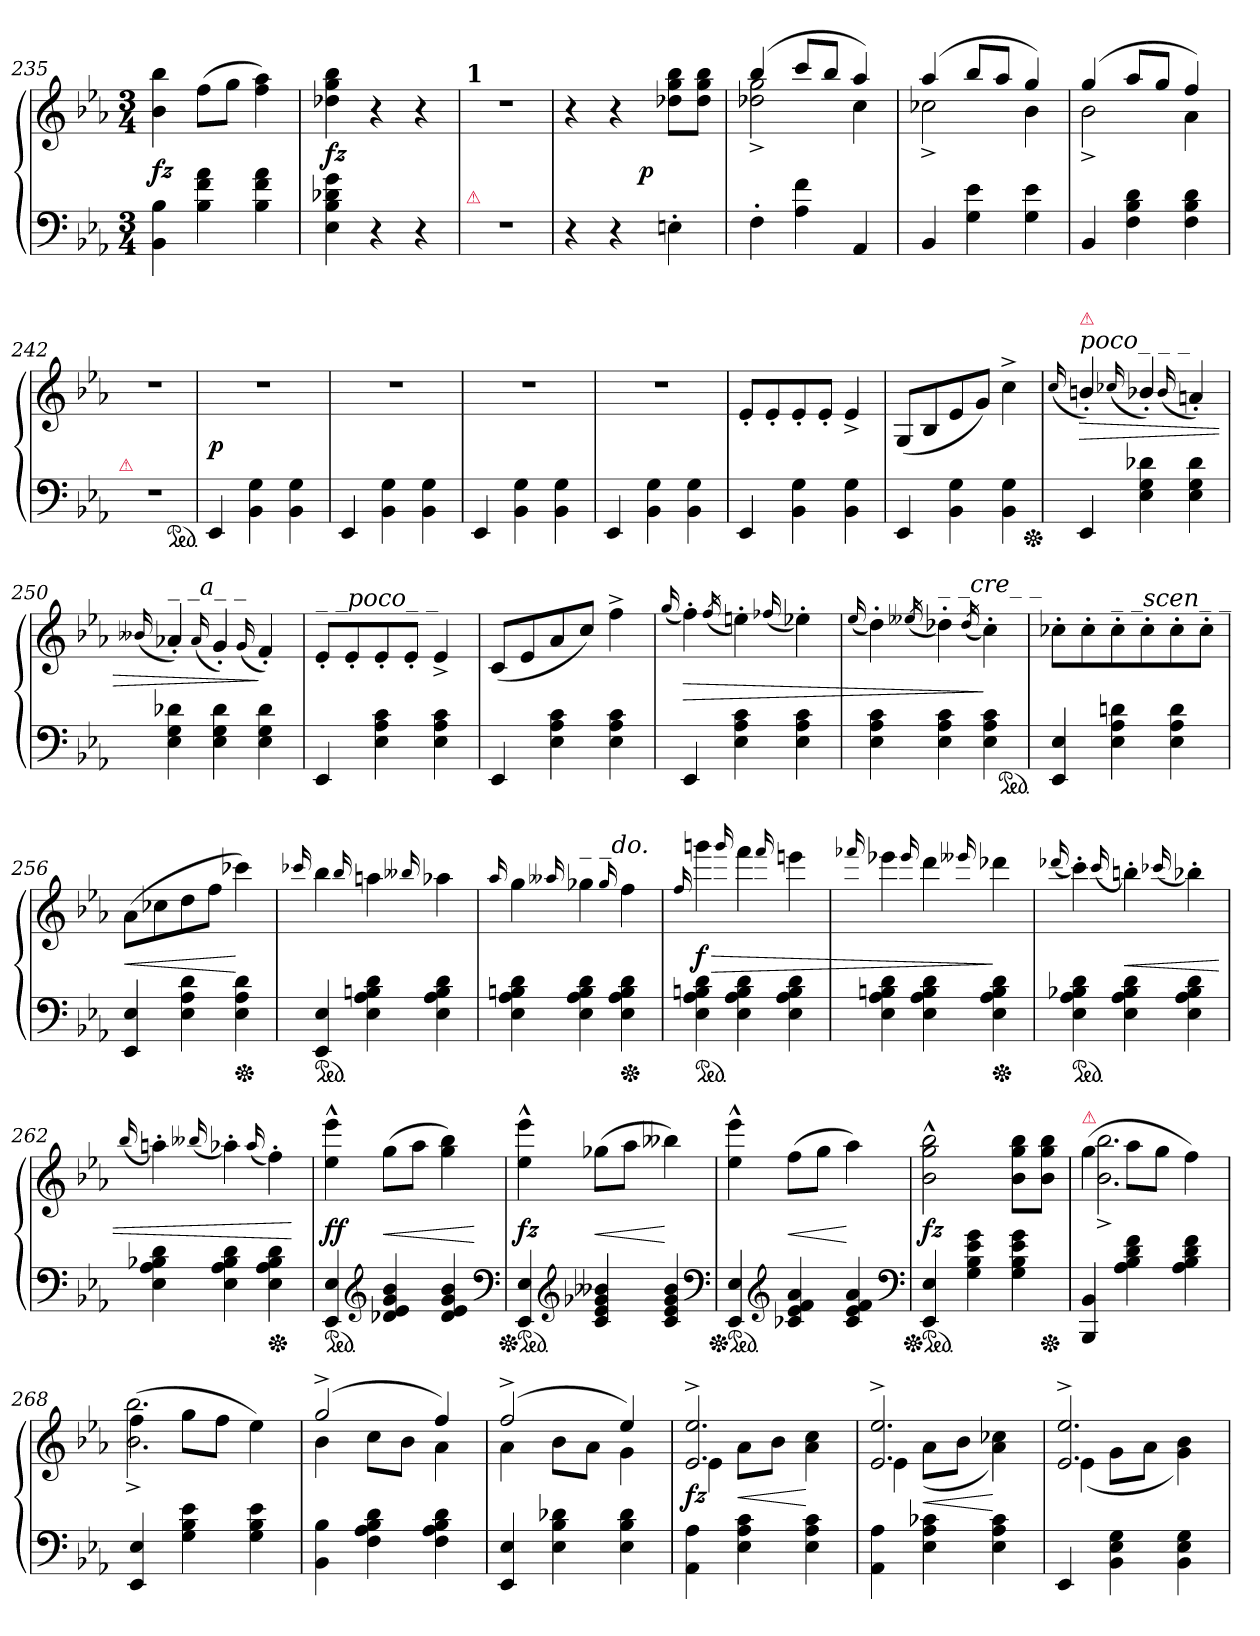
**kern	**kern	**dynam
*part1	*part1	*part1
*staff2	*staff1	*staff1/2
*clefF4	*clefG2	*
*k[b-e-a-]	*k[b-e-a-]	*
*M3/4	*M3/4	*
=235	=235	=235
4BB- 4B-	4b- 4bb-	fz
4B- 4f 4a-	(8ffL	.
.	8ggJ	.
4B- 4f 4a-	4ff 4aa-)	.
=236	=236	=236
4E- 4B- 4d-X 4g	4dd-X 4gg 4bb-	fz
4r	4r	.
4r	4r	.
=237	=237	=237
!	!LO:TX:a:B:t=1	!
!LO:TX:a:color=crimson:t=⚠	!	!
2.rF	2.rdd	.
=238	=238	=238
*	*^	*
4r	4r	4.ryy	.
4r	4r	.	.
.	.	4.ryy	p
4En'	8dd-X 8gg 8bb-L	.	.
.	8dd- 8gg 8bb-J	.	.
=239	=239	=239	=239
4F'	(4bb-	2dd-X^ 2gg^	.
4A- 4f	8cccL	.	.
.	8bb-J	.	.
4AA-	4aa-)	4cc	.
=240	=240	=240	=240
4BB-	(4aa-	2cc-X^	.
4G 4e-	8bb-L	.	.
.	8aa-J	.	.
4G 4e-	4gg)	4b-	.
=241	=241	=241	=241
4BB-	(4gg	2b-^	.
4F 4B- 4d	8aa-L	.	.
.	8ggJ	.	.
4F 4B- 4d	4ff)	4a-	.
=242	=242	=242	=242
!	!LO:TX:a:B:t=1	!	!
!LO:TX:a:color=crimson:t=⚠	!	!	!
*	*v	*v	*
2.rF	2.rdd	.
*ped	*	*
=243	=243	=243
4EE-	2.rdd	p
4BB- 4G	.	.
4BB- 4G	.	.
=244	=244	=244
4EE-	2.rdd	.
4BB- 4G	.	.
4BB- 4G	.	.
=245	=245	=245
4EE-	2.rdd	.
4BB- 4G	.	.
4BB- 4G	.	.
=246	=246	=246
4EE-	2.rdd	.
4BB- 4G	.	.
4BB- 4G	.	.
=247	=247	=247
4EE-	8e-'L	.
.	8e-'	.
4BB- 4G	8e-'	.
.	8e-'J	.
4BB- 4G	4e-^	.
=248	=248	=248
4EE-	(8GL	.
.	8B-	.
4BB- 4G	8e-	.
.	8gJ)	.
4BB- 4G	4cc^	.
*Xped	*	*
=249	=249	=249
.	(16qqcc/	.
!	!LO:TX:a:i:t=poco_ _ _	!
!	!LO:TX:a:color=crimson:t=⚠	!
4EE-	4bn'/)	>
.	(16qqcc-X/	.
4E- 4G 4d-X	4b-X'/)	.
.	(16qqb-/	.
4E- 4G 4d-	4an')	.
=250	=250	=250
.	(16qqb--X/	.
!	!LO:TX:a:i:t=_ _a_ _	!
4E- 4G 4d-X	4a-X')	.
.	(16qqa-/	.
4E- 4G 4d-	4g')	.
.	(16qqg/	.
4E- 4G 4d-	4f')	]
=251	=251	=251
!	!LO:TX:a:i:t=_ _poco_ _	!
4EE-	8e-'L	.
.	8e-'	.
4E- 4A- 4c	8e-'	.
.	8e-'J	.
4E- 4A- 4c	4e-^	.
=252	=252	=252
4EE-	(8cL	.
.	8e-	.
4E- 4A- 4c	8a-	.
.	8ccJ)	.
4E- 4A- 4c	4ff^<	.
=253	=253	=253
.	(16qqgg/	.
4EE-	4ff')	>
.	(16qff/	.
4E- 4A- 4c	4een')	.
.	(16qqff-X/	.
4E- 4A- 4c	4ee-X')	.
=254	=254	=254
.	(16qqee-/	.
4E- 4A- 4c	4dd')	.
.	(16qee--X/	.
!	!LO:TX:a:i:t=_ _cre_ _	!
4E- 4A- 4c	4dd-X')	.
.	(16qdd-/	.
4E- 4A- 4c	4cc')	]
*ped	*	*
=255	=255	=255
4EE- 4E-	8cc-X'L	.
.	8cc-'	.
!	!LO:TX:a:i:t=_ _scen_ _	!
4E- 4A- 4dn	8cc-'	.
.	8cc-'	.
4E- 4A- 4d	8cc-'	.
.	8cc-'J	.
=256	=256	=256
4EE- 4E-	(>8a-L	<
.	8cc-X	.
4E- 4A- 4d	8dd	.
.	8ffJ	.
*Xped	*	*
4E- 4A- 4d	4ccc-X)	[
=257	=257	=257
.	16qqccc-X/	.
*ped	*	*
4EE- 4E-	4bb-	.
.	16qqbb-/	.
4E- 4A- 4Bn 4d	4aan	.
.	16qqbb--X/	.
4E- 4A- 4B 4d	4aa-X	.
=258	=258	=258
.	16qqaa-/	.
4E- 4A- 4Bn 4d	4gg	.
.	16qqaa--X/	.
!	!LO:TX:a:i:t=_ _do.	!
4E- 4A- 4B 4d	4gg-X	.
.	16qqgg-/	.
*Xped	*	*
4E- 4A- 4B 4d	4ff	.
=259	=259	=259
.	16qqff/	.
*ped	*	*
4E- 4A- 4Bn 4d	4gggn	> f
.	16qqggg/	.
4E- 4A- 4B 4d	4fff	.
.	16qqfff/	.
4E- 4A- 4B 4d	4eeen	.
=260	=260	=260
.	16qqfff-X/	.
4E- 4A- 4Bn 4d	4eee-X	.
.	16qqeee-/	.
4E- 4A- 4B 4d	4ddd	.
.	16qqeee--X/	.
*Xped	*	*
4E- 4A- 4B 4d	4ddd-X	]
=261	=261	=261
.	(16qqddd-X/	.
*ped	*	*
4E- 4A- 4B-X 4d	4ccc')	.
.	(16qqccc/	.
4E- 4A- 4B- 4d	4bbn')	<
.	(16qqccc-X/	.
4E- 4A- 4B- 4d	4bb-X')	.
=262	=262	=262
.	(16qqbb-/	.
4E- 4A- 4B-X 4d	4aan')	.
.	(16qqbb--X/	.
4E- 4A- 4B- 4d	4aa-X')	.
.	(16qqaa-/	.
*Xped	*	*
4E- 4A- 4B- 4d	4ff')	.
.	.	[
=263	=263	=263
*ped	*	*
4EE- 4E-	4ee-^^ 4eee-^^	ff
*clefG2	*	*
4d-X 4e- 4g 4b-	(8ggL	<
.	8aa-J	.
4d- 4e- 4g 4b-	4gg 4bb-)	.
*clefF4	*	*
.	.	[
=264	=264	=264
*Xped	*	*
*ped	*	*
4EE- 4E-	4ee-^^ 4eee-^^	fz
*clefG2	*	*
4c 4e- 4g-X 4b--X	(8gg-XL	<
.	8aa-J	.
4c 4e- 4g- 4b--	4bb--X)	[
*clefF4	*	*
=265	=265	=265
*Xped	*	*
*ped	*	*
4EE- 4E-	4ee-^^ 4eee-^^	.
*clefG2	*	*
4c-X 4e- 4f 4a-	(8ffL	<
.	8ggJ	.
4c- 4e- 4f 4a-	4aa-)	[
*clefF4	*	*
=266	=266	=266
*Xped	*	*
*ped	*	*
4EE- 4E-	2b-^^ 2gg^^ 2bb-^^	fz
4G 4B- 4e- 4g	.	.
4G 4B- 4e- 4g	8b- 8gg 8bb-L	.
*Xped	*	*
.	8b- 8gg 8bb-J	.
=267	=267	=267
*	*^	*
!	!LO:TX:a:color=crimson:t=⚠	!	!
4BBB- 4BB-	(4gg\	2.b-^> 2.bb-^>	.
4A- 4B- 4d 4f	8aa-\L	.	.
.	8ggJ	.	.
4A- 4B- 4d 4f	4ff\)	.	.
=268	=268	=268	=268
4EE- 4E-	(4ff\	2.b-^> 2.bb-^>	.
4G 4B- 4e-	8gg\L	.	.
.	8ffJ	.	.
4G 4B- 4e-	4ee-\)	.	.
=269	=269	=269	=269
4BB- 4B-	(>2gg^	4b-	.
4F 4A- 4B- 4d	.	8ccL	.
.	.	8b-J	.
4F 4A- 4B- 4d	4ff)	4a-	.
=270	=270	=270	=270
4EE- 4E-	(>2ff^	4a-	.
4E- 4B- 4d-X	.	8b-L	.
.	.	8a-J	.
4E- 4B- 4d-	4ee-)	4g	.
=271	=271	=271	=271
4AA- 4A-	2.e-^ 2.ee-^	4e-	fz
4E- 4A- 4c	.	8a-L	<
.	.	8b-J	.
4E- 4A- 4c	.	4a- 4cc	[
=272	=272	=272	=272
4AA- 4A-	2.e-^ 2.ee-^	4e-	.
4E- 4A- 4c-X	.	(>8a-L	<
.	.	8b-J	.
4E- 4A- 4c-	.	4a- 4cc-X)	[
=273	=273	=273	=273
4EE-	2.e-^ 2.ee-^	(>4e-	.
4BB- 4E- 4G	.	8gL	.
.	.	8a-J	.
4BB- 4E- 4G	.	4g 4b-)	.
*	*v	*v	*
=	=	=
*-	*-	*-
